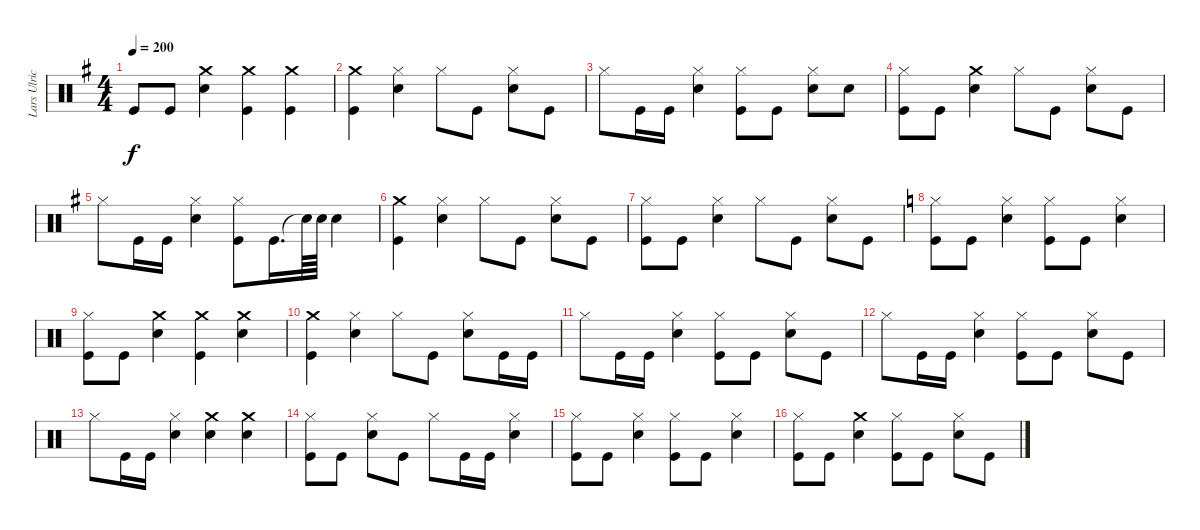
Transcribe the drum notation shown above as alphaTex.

\track ("Lars Ulrich" "Lars Ulric") {instrument percussion}
\staff {score}
\articulation defaults
\ts (4 4)
\tempo 200
\clef neutral
\ks g "Kick (hit)".8{dy f} "Kick (hit)".8
("Crash medium (hit)" "Snare (hit) 2").4 ("Crash medium (hit)" "Kick (hit)").4 ("Crash medium (hit)" "Kick (hit)").4 |
("Kick (hit)" "Crash medium (hit)").4 ("Hi-Hat (closed)" "Snare (hit) 2").4 "Hi-Hat (closed)".8 "Kick (hit)".8 ("Snare (hit) 2" "Hi-Hat (closed)").8 "Kick (hit)".8 |
"Hi-Hat (closed)".8 "Kick (hit)".16 "Kick (hit)".16 ("Snare (hit) 2" "Hi-Hat (closed)").4 ("Hi-Hat (closed)" "Kick (hit)").8 "Kick (hit)".8 ("Snare (hit) 2" "Hi-Hat (closed)").8 "Snare (hit) 2".8 |
("Hi-Hat (closed)" "Kick (hit)").8 "Kick (hit)".8 ("Crash medium (hit)" "Snare (hit) 2").4 "Hi-Hat (closed)".8 "Kick (hit)".8 ("Snare (hit) 2" "Hi-Hat (closed)").8 "Kick (hit)".8 |
"Hi-Hat (closed)".8 "Kick (hit)".16 "Kick (hit)".16 ("Snare (hit) 2" "Hi-Hat (closed)").4 ("Hi-Hat (closed)" "Kick (hit)").8 "Kick (hit)".16{d} "Snare (hit)"{t}.64 "Snare (hit) 2".64 "Snare (hit) 2".4 |
("Kick (hit)" "Crash medium (hit)").4 ("Hi-Hat (closed)" "Snare (hit) 2").4 "Hi-Hat (closed)".8 "Kick (hit)".8 ("Snare (hit) 2" "Hi-Hat (closed)").8 "Kick (hit)".8 |
("Kick (hit)" "Hi-Hat (closed)").8 "Kick (hit)".8 ("Snare (hit) 2" "Hi-Hat (closed)").4 "Hi-Hat (closed)".8 "Kick (hit)".8 ("Snare (hit) 2" "Hi-Hat (closed)").8 "Kick (hit)".8 |
\ks c
("Kick (hit)" "Hi-Hat (closed)").8 "Kick (hit)".8 ("Snare (hit) 2" "Hi-Hat (closed)").4 ("Kick (hit)" "Hi-Hat (closed)").8 "Kick (hit)".8 ("Snare (hit) 2" "Hi-Hat (closed)").4 |
("Kick (hit)" "Hi-Hat (closed)").8 "Kick (hit)".8 ("Crash medium (hit)" "Snare (hit) 2").4 ("Kick (hit)" "Crash medium (hit)").4 ("Crash medium (hit)" "Snare (hit) 2").4 |
("Kick (hit)" "Crash medium (hit)").4 ("Hi-Hat (closed)" "Snare (hit) 2").4 "Hi-Hat (closed)".8 "Kick (hit)".8 ("Snare (hit) 2" "Hi-Hat (closed)").8 "Kick (hit)".16 "Kick (hit)".16 |
"Hi-Hat (closed)".8 "Kick (hit)".16 "Kick (hit)".16 ("Snare (hit) 2" "Hi-Hat (closed)").4 ("Hi-Hat (closed)" "Kick (hit)").8 "Kick (hit)".8 ("Snare (hit) 2" "Hi-Hat (closed)").8 "Kick (hit)".8 |
"Hi-Hat (closed)".8 "Kick (hit)".16 "Kick (hit)".16 ("Snare (hit) 2" "Hi-Hat (closed)").4 ("Hi-Hat (closed)" "Kick (hit)").8 "Kick (hit)".8 ("Snare (hit) 2" "Hi-Hat (closed)").8 "Kick (hit)".8 |
"Hi-Hat (closed)".8 "Kick (hit)".16 "Kick (hit)".16 ("Snare (hit) 2" "Hi-Hat (closed)").4 ("Crash medium (hit)" "Snare (hit) 2").4 ("Crash medium (hit)" "Snare (hit) 2").4 |
("Kick (hit)" "Hi-Hat (closed)").8 "Kick (hit)".8 ("Snare (hit) 2" "Hi-Hat (closed)").8 "Kick (hit)".8 "Hi-Hat (closed)".8 "Kick (hit)".16 "Kick (hit)".16 ("Snare (hit) 2" "Hi-Hat (closed)").4 |
("Kick (hit)" "Hi-Hat (closed)").8 "Kick (hit)".8 ("Snare (hit) 2" "Hi-Hat (closed)").4 ("Kick (hit)" "Hi-Hat (closed)").8 "Kick (hit)".8 ("Snare (hit) 2" "Hi-Hat (closed)").4 |
("Kick (hit)" "Hi-Hat (closed)").8 "Kick (hit)".8 ("Crash medium (hit)" "Snare (hit) 2").4 ("Kick (hit)" "Hi-Hat (closed)").8 "Kick (hit)".8 ("Snare (hit) 2" "Hi-Hat (closed)").8 "Kick (hit)".8
